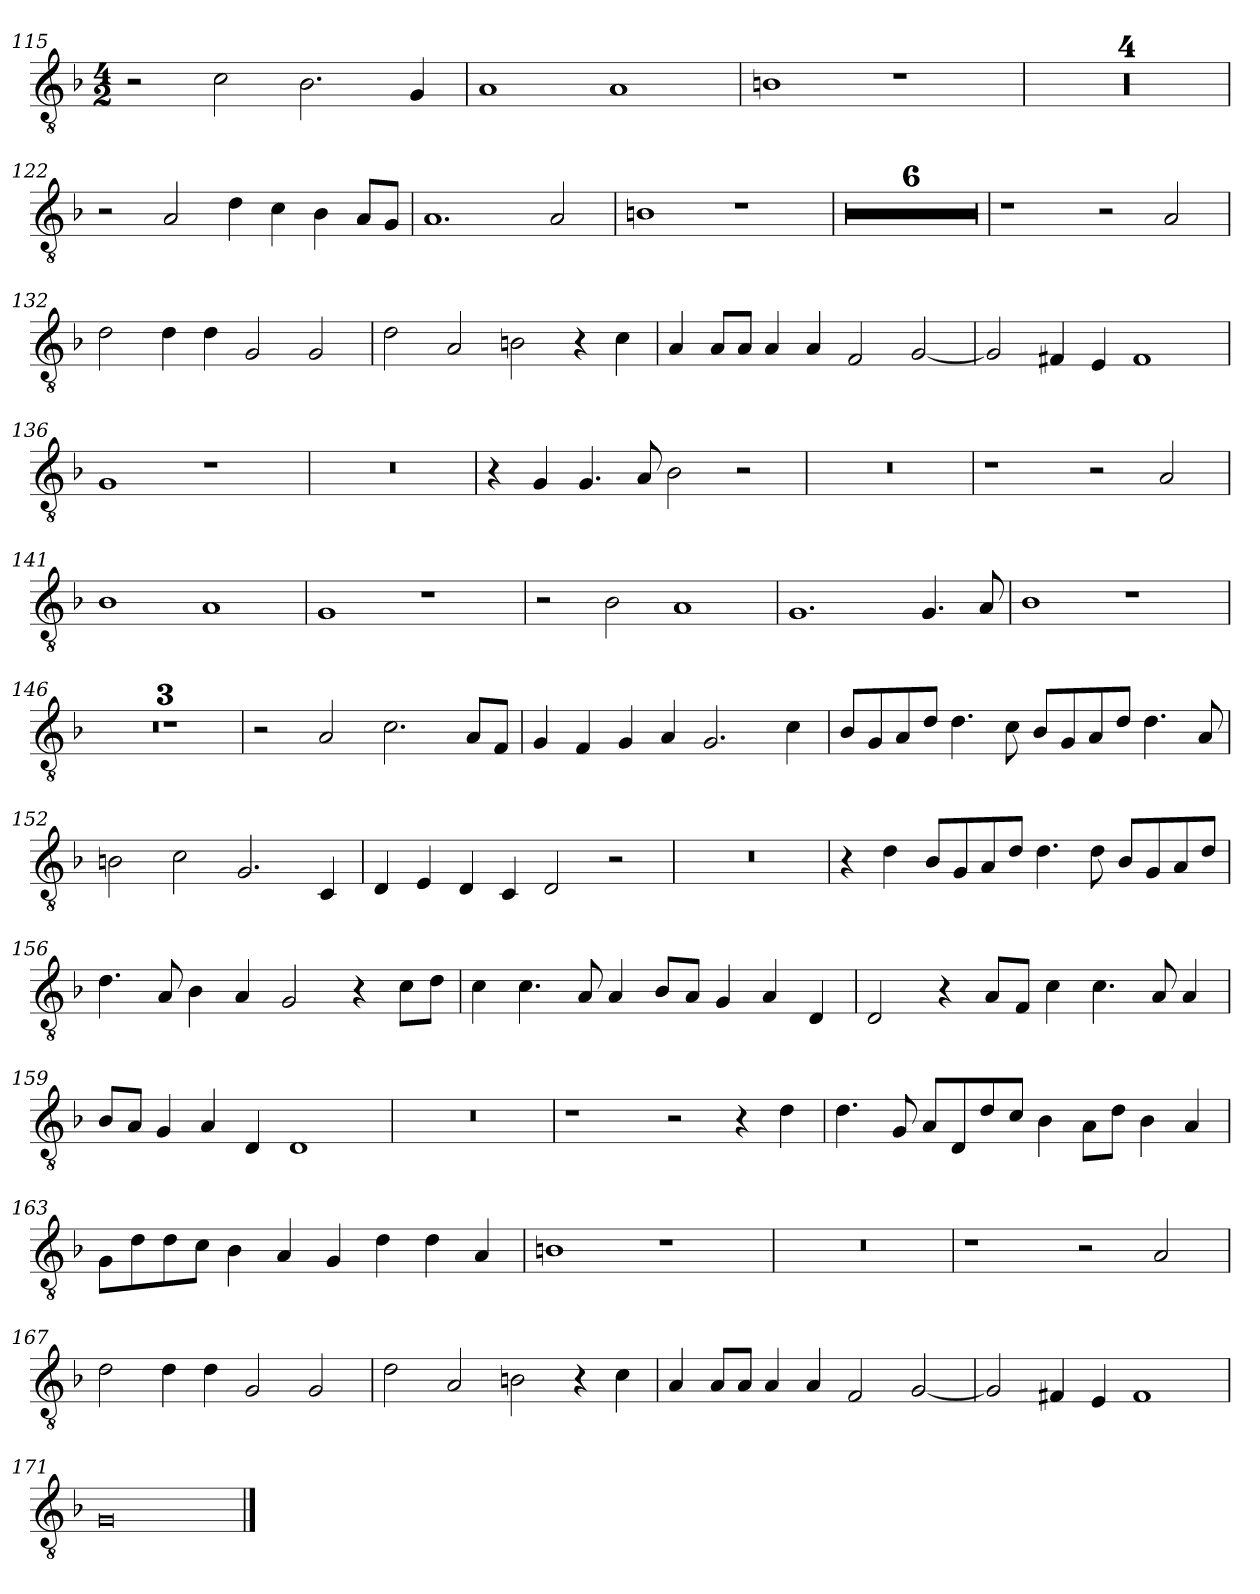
**kern
*part1
*staff1
*clefGv2
*k[b-]
*F:
*M4/2
=115
2r
2c\
2.B-\
4G/
=116
1A
1A
=117
1Bn
1r
=118
0r
=119
0r
=120
0r
=121
0r
=122
2r
2A/
4d\
4c\
4B-\
8A/L
8G/J
=123
1.A
2A/
!!LO:LB:g=z
=124
1Bn
1r
=125
0r
=126
0r
=127
0r
=128
0r
=129
0r
=130
0r
=131
1r
2r
2A/
=132
2d\
4d\
4d\
2G/
2G/
=133
2d\
2A/
2Bn\
4r
4c\
=134
4A/
8A/L
8A/J
4A/
4A/
2F/
[2G/
!!LO:LB:g=z
=135
2G/]
4F#X/
4E/
1F#
=136
1G
1r
=137
0r
=138
4r
4G/
4.G/
8A/
2B-\
2r
=139
0r
=140
1r
2r
2A/
!!LO:LB:g=z
=141
1B-
1A
=142
1G
1r
=143
2r
2B-\
1A
=144
1.G
4.G/
8A/
=145
1B-
1r
=146
0r
=147
0r
=148
0r
=149
2r
2A/
2.c\
8A/L
8F/J
!!LO:LB:g=z
=150
4G/
4F/
4G/
4A/
2.G/
4c\
=151
8B-/L
8G/
8A/
8d/J
4.d\
8c\
8B-/L
8G/
8A/
8d/J
4.d\
8A/
=152
2Bn\
2c\
2.G/
4C/
=153
4D/
4E/
4D/
4C/
2D/
2r
!!LO:LB:g=z
=154
0r
=155
4r
4d\
8B-/L
8G/
8A/
8d/J
4.d\
8d\
8B-/L
8G/
8A/
8d/J
=156
4.d\
8A/
4B-\
4A/
2G/
4r
8c\L
8d\J
=157
4c\
4.c\
8A/
4A/
8B-/L
8A/J
4G/
4A/
4D/
!!LO:LB:g=z
=158
2D/
4r
8A/L
8F/J
4c\
4.c\
8A/
4A/
=159
8B-/L
8A/J
4G/
4A/
4D/
1D
=160
0r
=161
1r
2r
4r
4d\
=162
4.d\
8G/
8A/L
8D/
8d/
8c/J
4B-\
8A\L
8d\J
4B-\
4A/
!!LO:LB:g=z
=163
8G\L
8d\
8d\
8c\J
4B-\
4A/
4G/
4d\
4d\
4A/
=164
1Bn
1r
=165
0r
=166
1r
2r
2A/
!!LO:LB:g=z
=167
2d\
4d\
4d\
2G/
2G/
=168
2d\
2A/
2Bn\
4r
4c\
=169
4A/
8A/L
8A/J
4A/
4A/
2F/
[2G/
=170
2G/]
4F#X/
4E/
1F#
=171
0G
==
*-
